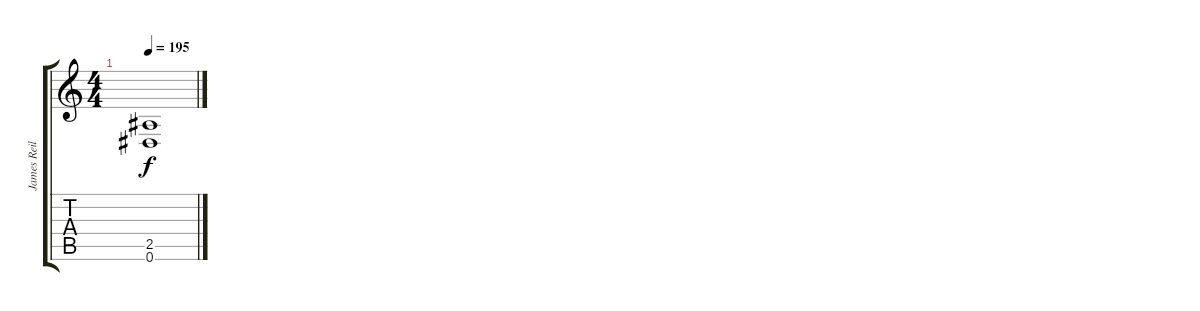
\track ("James Reilly" "James Reil") {instrument distortionguitar}
\staff {score tabs}
\tuning (Eb4 Bb3 Gb3 Db3 Ab2 Eb2) {hide}
\ts (4 4)
\tempo 195
\clef g2
\ks c
(2.5{t} 0.6{t}).1{dy f}
